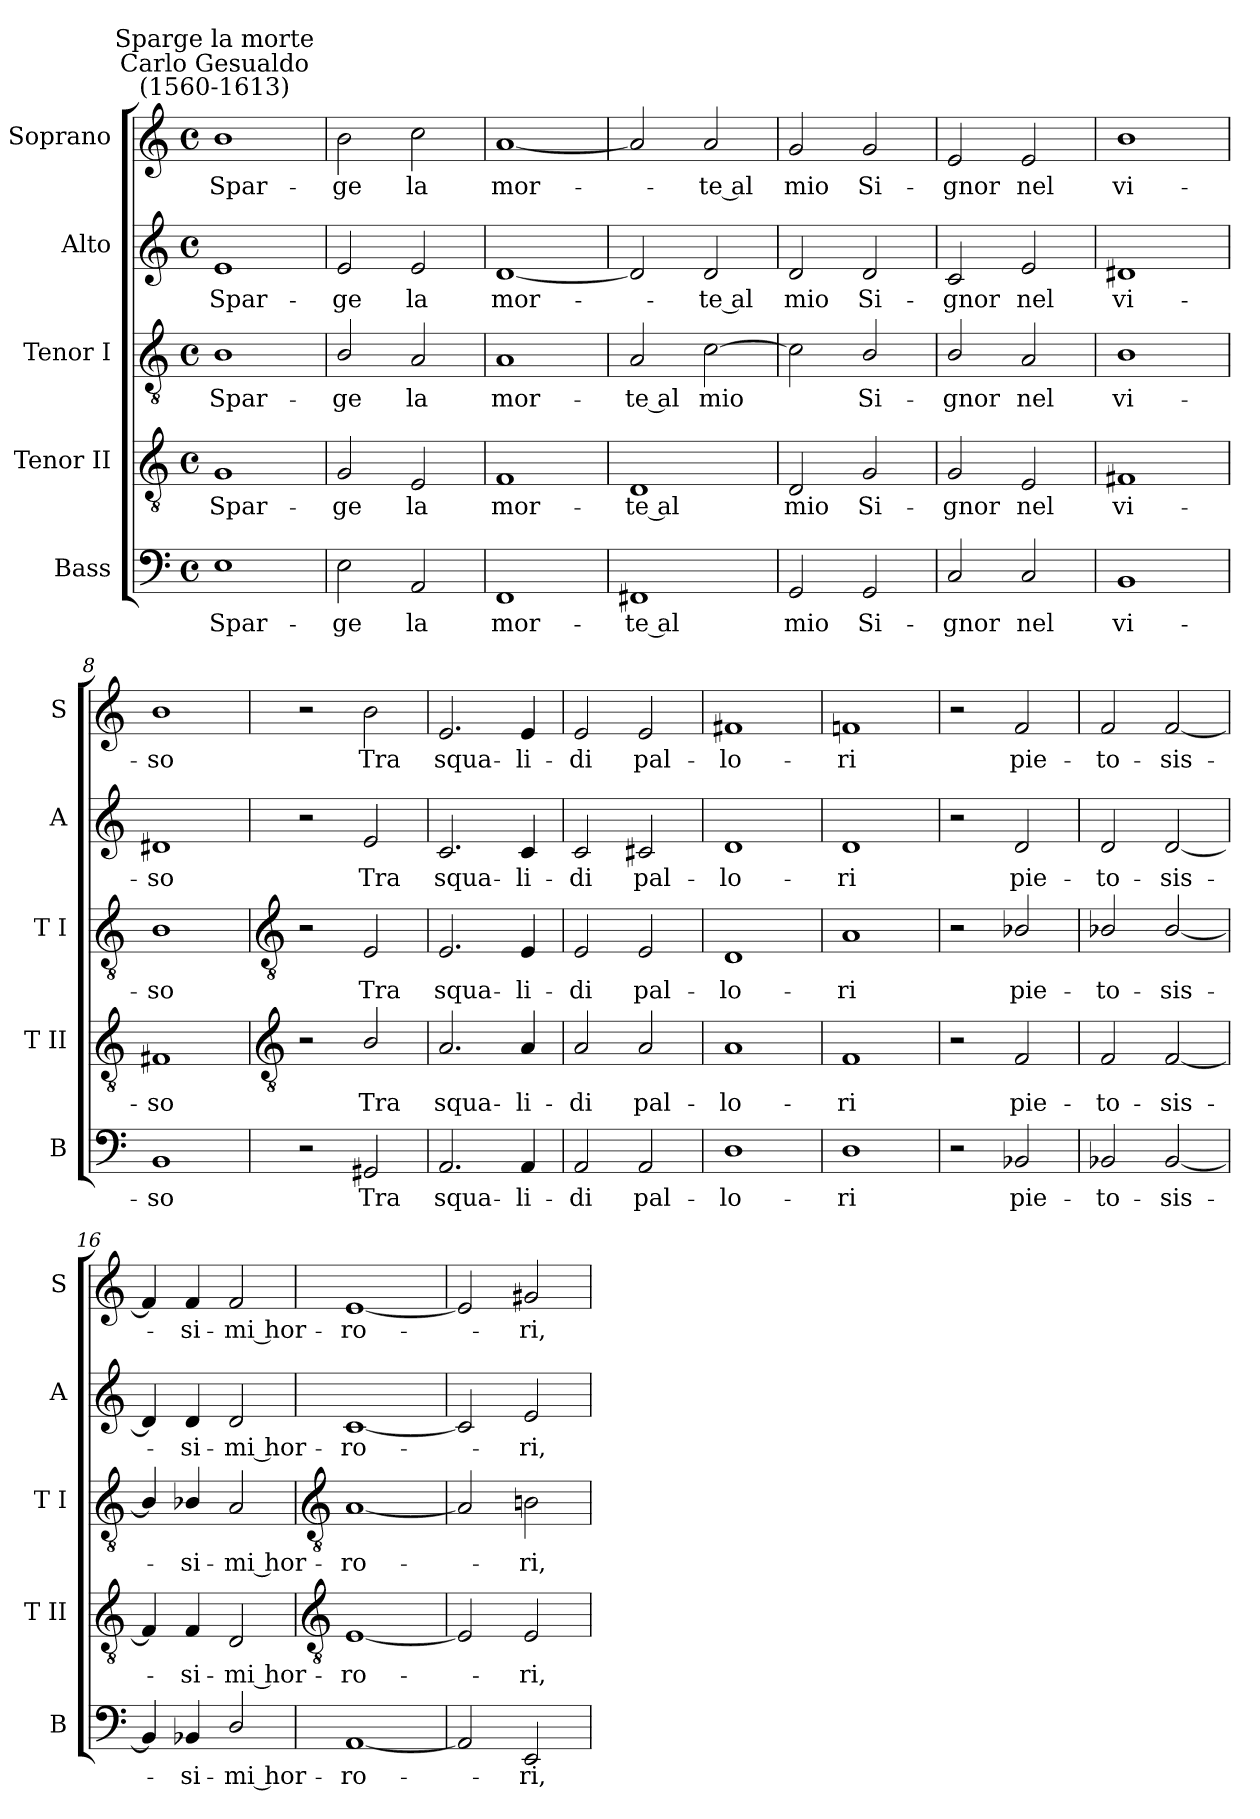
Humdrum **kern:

**kern	**text	**kern	**text	**kern	**text	**kern	**text	**kern	**text
*part5	*part5	*part4	*part4	*part3	*part3	*part2	*part2	*part1	*part1
*staff5	*staff5	*staff4	*staff4	*staff3	*staff3	*staff2	*staff2	*staff1	*staff1
*I"Bass	*	*I"Tenor II	*	*I"Tenor I	*	*I"Alto	*	*I"Soprano	*
*I'B	*	*I'T II	*	*I'T I	*	*I'A	*	*I'S	*
*clefF4	*	*clefGv2	*	*clefGv2	*	*clefG2	*	*clefG2	*
*k[]	*	*k[]	*	*k[]	*	*k[]	*	*k[]	*
*C:	*	*C:	*	*C:	*	*C:	*	*C:	*
*M4/4	*	*M4/4	*	*M4/4	*	*M4/4	*	*M4/4	*
*met(c)	*	*met(c)	*	*met(c)	*	*met(c)	*	*met(c)	*
=1	=1	=1	=1	=1	=1	=1	=1	=1	=1
!	!	!	!	!	!	!	!	!LO:TX:a:cj:t=Carlo Gesualdo\n(1560-1613)	!
!	!	!	!	!	!	!	!	!LO:TX:a:cj:t=Sparge la morte	!
!	!LO:LY:b	!	!LO:LY:b	!	!LO:LY:b	!	!LO:LY:b	!	!LO:LY:b
1E	Spar-	1G	Spar-	1B	Spar-	1e	Spar-	1b	Spar-
=2	=2	=2	=2	=2	=2	=2	=2	=2	=2
!	!LO:LY:b	!	!LO:LY:b	!	!LO:LY:b	!	!LO:LY:b	!	!LO:LY:b
2E	-ge	2G	-ge	2B/	-ge	2e	-ge	2b	-ge
!	!LO:LY:b	!	!LO:LY:b	!	!LO:LY:b	!	!LO:LY:b	!	!LO:LY:b
2AA	la	2E	la	2A	la	2e	la	2cc	la
=3	=3	=3	=3	=3	=3	=3	=3	=3	=3
!	!LO:LY:b	!	!LO:LY:b	!	!LO:LY:b	!	!LO:LY:b	!	!LO:LY:b
1FF	mor-	1F	mor-	1A	mor-	[1d	mor-	[1a	mor-
=4	=4	=4	=4	=4	=4	=4	=4	=4	=4
!	!LO:LY:b	!	!LO:LY:b	!	!LO:LY:b	!	!	!	!
1FF#X	-te al	1D	-te al	2A	-te al	2d]	.	2a]	.
!	!	!	!	!	!LO:LY:b	!	!LO:LY:b	!	!LO:LY:b
.	.	.	.	[2c	mio	2d	te al	2a	te al
=5	=5	=5	=5	=5	=5	=5	=5	=5	=5
!	!LO:LY:b	!	!LO:LY:b	!	!	!	!LO:LY:b	!	!LO:LY:b
2GG	mio	2D	mio	2c]	.	2d	mio	2g	mio
!	!LO:LY:b	!	!LO:LY:b	!	!LO:LY:b	!	!LO:LY:b	!	!LO:LY:b
2GG	Si-	2G	Si-	2B/	Si-	2d	Si-	2g	Si-
=6	=6	=6	=6	=6	=6	=6	=6	=6	=6
!	!LO:LY:b	!	!LO:LY:b	!	!LO:LY:b	!	!LO:LY:b	!	!LO:LY:b
2C	-gnor	2G	-gnor	2B/	-gnor	2c	-gnor	2e	-gnor
!	!LO:LY:b	!	!LO:LY:b	!	!LO:LY:b	!	!LO:LY:b	!	!LO:LY:b
2C	nel	2E	nel	2A	nel	2e	nel	2e	nel
=7	=7	=7	=7	=7	=7	=7	=7	=7	=7
!	!LO:LY:b	!	!LO:LY:b	!	!LO:LY:b	!	!LO:LY:b	!	!LO:LY:b
1BB	vi-	1F#X	vi-	1B	vi-	1d#X	vi-	1b	vi-
=8	=8	=8	=8	=8	=8	=8	=8	=8	=8
!	!LO:LY:b	!	!LO:LY:b	!	!LO:LY:b	!	!LO:LY:b	!	!LO:LY:b
1BB	-so	1F#X	-so	1B	-so	1d#X	-so	1b	-so
!!LO:LB:g=z
=9	=9	=9	=9	=9	=9	=9	=9	=9	=9
*	*	*clefGv2	*	*clefGv2	*	*	*	*	*
2r	.	2r	.	2r	.	2r	.	2r	.
!	!LO:LY:b	!	!LO:LY:b	!	!LO:LY:b	!	!LO:LY:b	!	!LO:LY:b
2GG#X	Tra	2B/	Tra	2E	Tra	2e	Tra	2b	Tra
=10	=10	=10	=10	=10	=10	=10	=10	=10	=10
!	!LO:LY:b	!	!LO:LY:b	!	!LO:LY:b	!	!LO:LY:b	!	!LO:LY:b
2.AA	squa-	2.A	squa-	2.E	squa-	2.c	squa-	2.e	squa-
!	!LO:LY:b	!	!LO:LY:b	!	!LO:LY:b	!	!LO:LY:b	!	!LO:LY:b
4AA	-li-	4A	-li-	4E	-li-	4c	-li-	4e	-li-
=11	=11	=11	=11	=11	=11	=11	=11	=11	=11
!	!LO:LY:b	!	!LO:LY:b	!	!LO:LY:b	!	!LO:LY:b	!	!LO:LY:b
2AA	-di	2A	-di	2E	-di	2c	-di	2e	-di
!	!LO:LY:b	!	!LO:LY:b	!	!LO:LY:b	!	!LO:LY:b	!	!LO:LY:b
2AA	pal-	2A	pal-	2E	pal-	2c#X	pal-	2e	pal-
=12	=12	=12	=12	=12	=12	=12	=12	=12	=12
!	!LO:LY:b	!	!LO:LY:b	!	!LO:LY:b	!	!LO:LY:b	!	!LO:LY:b
1D	-lo-	1A	-lo-	1D	-lo-	1d	-lo-	1f#X	-lo-
=13	=13	=13	=13	=13	=13	=13	=13	=13	=13
!	!LO:LY:b	!	!LO:LY:b	!	!LO:LY:b	!	!LO:LY:b	!	!LO:LY:b
1D	-ri	1F	-ri	1A	-ri	1d	-ri	1fn	-ri
=14	=14	=14	=14	=14	=14	=14	=14	=14	=14
2r	.	2r	.	2r	.	2r	.	2r	.
!	!LO:LY:b	!	!LO:LY:b	!	!LO:LY:b	!	!LO:LY:b	!	!LO:LY:b
2BB-X	pie-	2F	pie-	2B-X/	pie-	2d	pie-	2f	pie-
=15	=15	=15	=15	=15	=15	=15	=15	=15	=15
!	!LO:LY:b	!	!LO:LY:b	!	!LO:LY:b	!	!LO:LY:b	!	!LO:LY:b
2BB-X	-to-	2F	-to-	2B-X/	-to-	2d	-to-	2f	-to-
!	!LO:LY:b	!	!LO:LY:b	!	!LO:LY:b	!	!LO:LY:b	!	!LO:LY:b
[2BB-	-sis-	[2F	-sis-	[2B-/	-sis-	[2d	-sis-	[2f	-sis-
=16	=16	=16	=16	=16	=16	=16	=16	=16	=16
4BB-]	.	4F]	.	4B-/]	.	4d]	.	4f]	.
!	!LO:LY:b	!	!LO:LY:b	!	!LO:LY:b	!	!LO:LY:b	!	!LO:LY:b
4BB-	si-	4F	si-	4B-/	si-	4d	si-	4f	si-
!	!LO:LY:b	!	!LO:LY:b	!	!LO:LY:b	!	!LO:LY:b	!	!LO:LY:b
2D/	-mi hor-	2D	-mi hor-	2A	-mi hor-	2d	-mi hor-	2f	-mi hor-
!!LO:LB:g=z
=17	=17	=17	=17	=17	=17	=17	=17	=17	=17
*	*	*clefGv2	*	*clefGv2	*	*	*	*	*
!	!LO:LY:b	!	!LO:LY:b	!	!LO:LY:b	!	!LO:LY:b	!	!LO:LY:b
[1AA	-ro-	[1E	-ro-	[1A	-ro-	[1c	-ro-	[1e	-ro-
=18	=18	=18	=18	=18	=18	=18	=18	=18	=18
2AA]	.	2E]	.	2A]	.	2c]	.	2e]	.
!	!LO:LY:b	!	!LO:LY:b	!	!LO:LY:b	!	!LO:LY:b	!	!LO:LY:b
2EE	ri,	2E	ri,	2Bn	ri,	2e	ri,	2g#X	ri,
=	=	=	=	=	=	=	=	=	=
*-	*-	*-	*-	*-	*-	*-	*-	*-	*-
